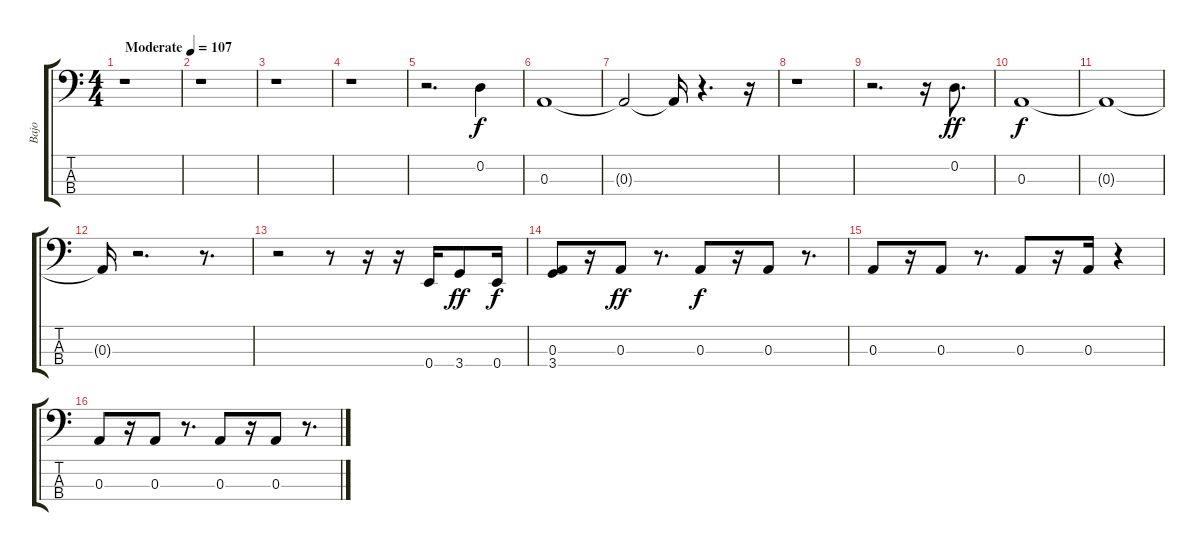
\track ("Bajo" "Bajo") {instrument synthbass1}
\staff {score tabs}
\tuning (G2 D2 A1 E1) {hide}
\ts (4 4)
\tempo (107 "Moderate")
\clef f4
\ks c
r.1{dy f instrument synthbass1} |
r.1 |
r.1 |
r.1 |
r.2{d} 0.2.4 |
0.3.1 |
0.3{t}.2 0.3{t}.16 r.4{d} r.16 |
r.1 |
r.2{d} r.16 0.2.8{d dy ff} |
0.3.1{dy f} |
0.3{t}.1 |
0.3{t}.16 r.2{d} r.8{d} |
r.2 r.8 r.16 r.16 0.4.16 3.4.8{dy ff} 0.4.16{dy f} |
(0.3 3.4).8 r.16 0.3.8{dy ff} r.8{d} 0.3.8{dy f} r.16 0.3.8 r.8{d} |
0.3.8 r.16 0.3.8 r.8{d} 0.3.8 r.16 0.3.16 r.4 |
0.3.8 r.16 0.3.8 r.8{d} 0.3.8 r.16 0.3.8 r.8{d}
